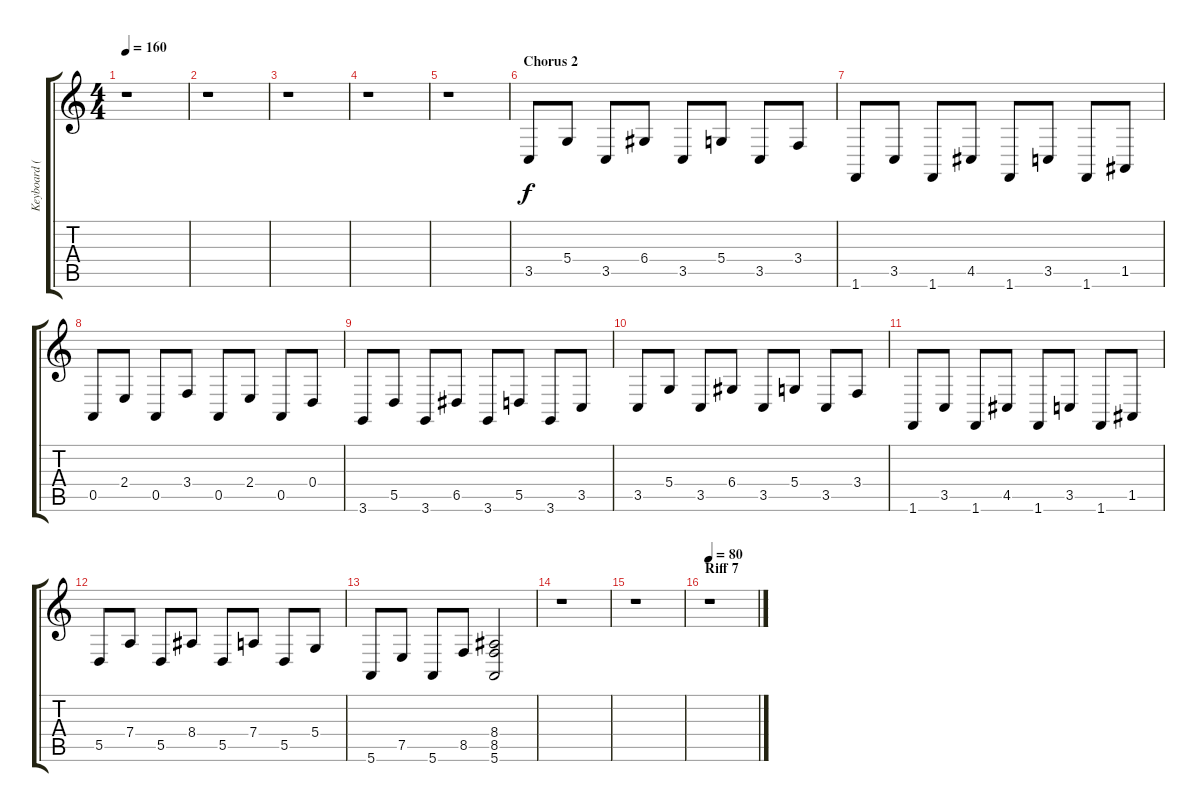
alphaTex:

\track ("Keyboard (Organ)" "Keyboard (") {instrument churchorgan}
\staff {score tabs}
\tuning (E4 B3 G3 D3 A2 E2) {hide}
\ts (4 4)
\tempo 160
\clef g2
\ks c
r.1{dy f} |
r.1 |
r.1 |
r.1 |
r.1 |
\section ("" "Chorus 2")
3.5.8 5.4.8 3.5.8 6.4.8 3.5.8 5.4.8 3.5.8 3.4.8 |
1.6.8 3.5.8 1.6.8 4.5.8 1.6.8 3.5.8 1.6.8 1.5.8 |
0.5.8 2.4.8 0.5.8 3.4.8 0.5.8 2.4.8 0.5.8 0.4.8 |
3.6.8 5.5.8 3.6.8 6.5.8 3.6.8 5.5.8 3.6.8 3.5.8 |
3.5.8 5.4.8 3.5.8 6.4.8 3.5.8 5.4.8 3.5.8 3.4.8 |
1.6.8 3.5.8 1.6.8 4.5.8 1.6.8 3.5.8 1.6.8 1.5.8 |
5.5.8 7.4.8 5.5.8 8.4.8 5.5.8 7.4.8 5.5.8 5.4.8 |
5.6.8 7.5.8 5.6.8 8.5.8 (8.4 8.5 5.6).2 |
r.1 |
r.1 |
\section ("" "Riff 7")
\tempo 80
r.1
